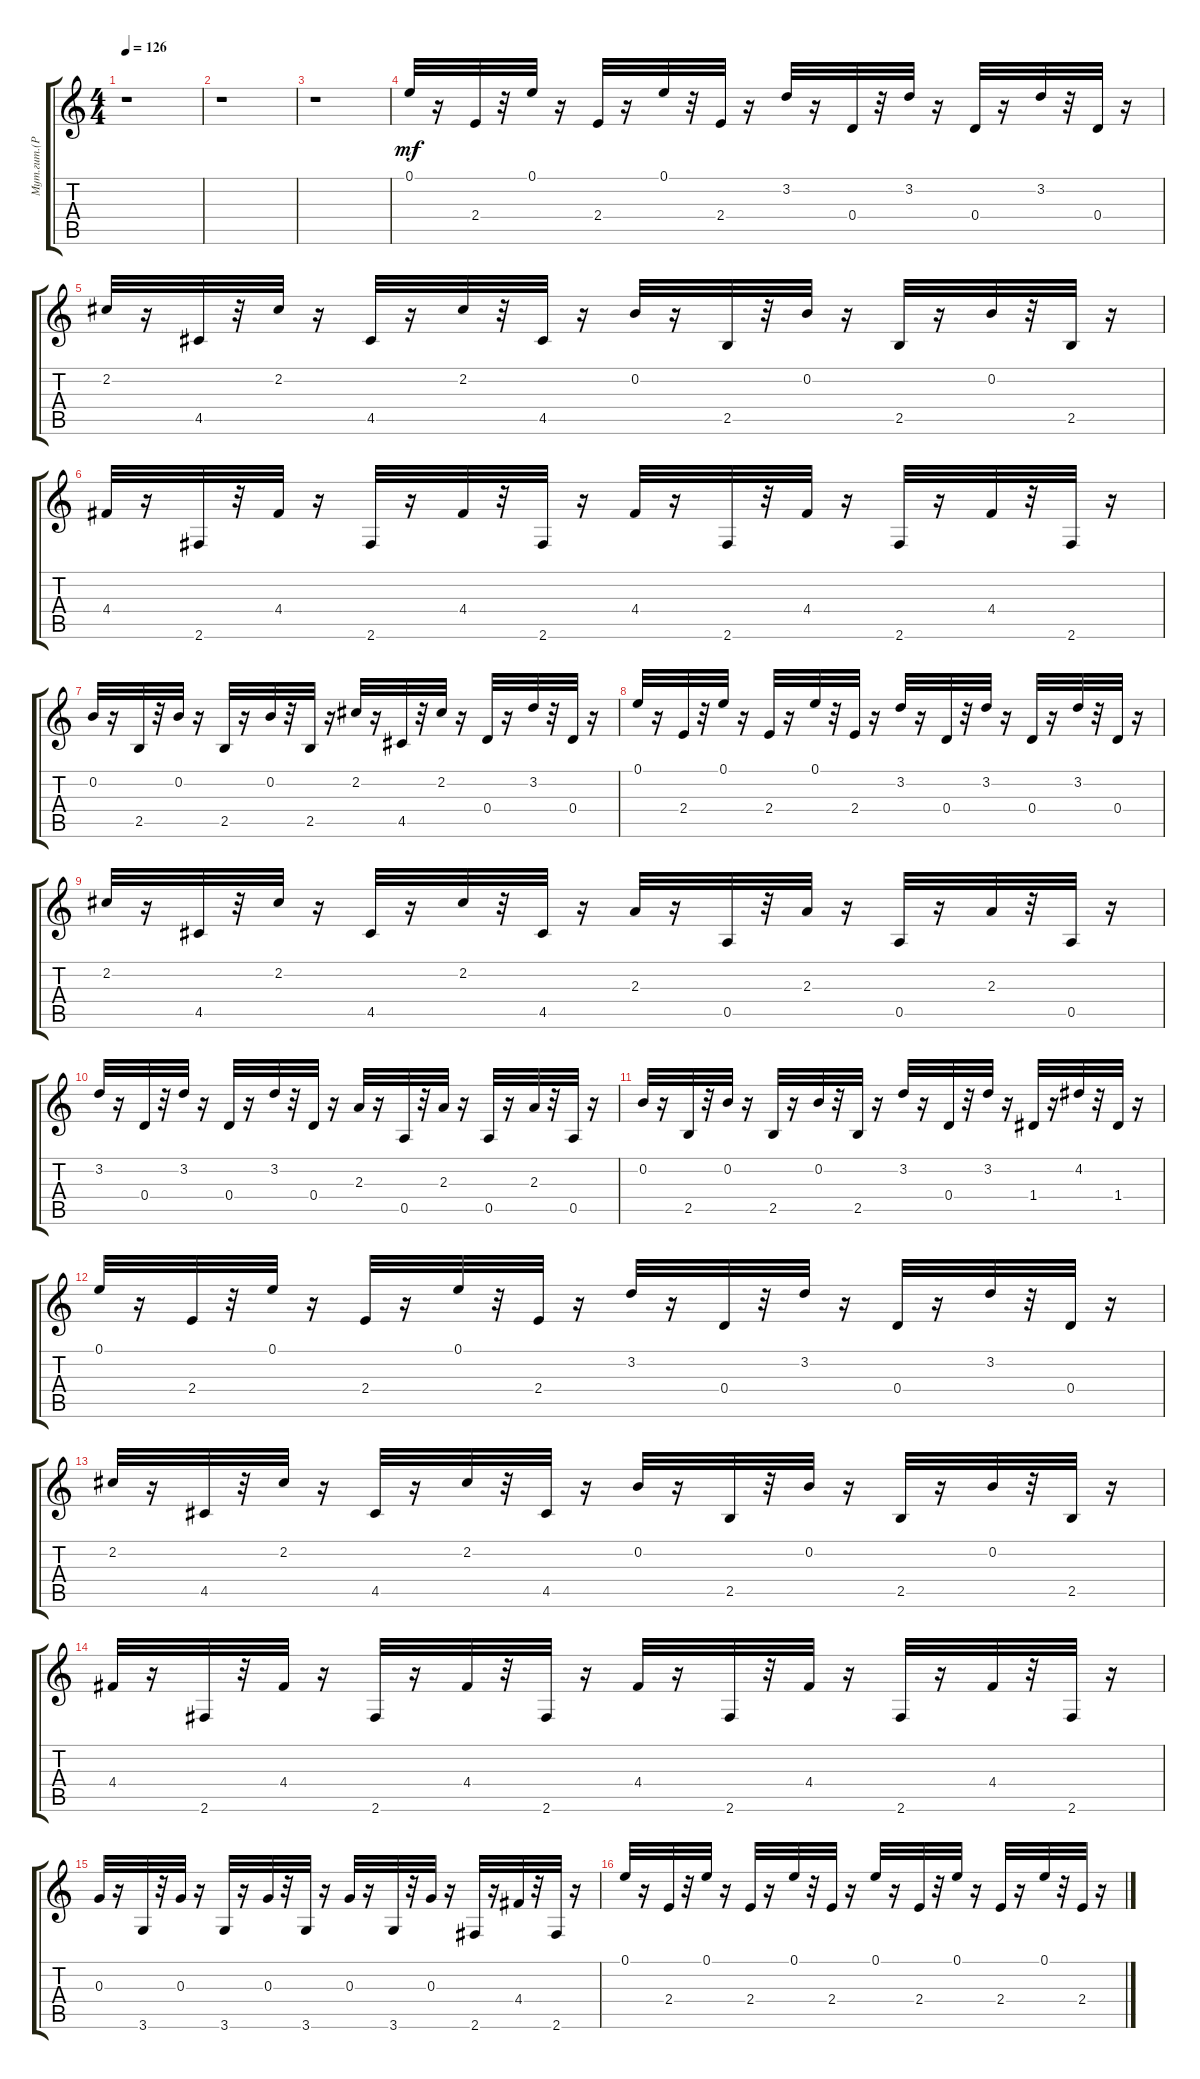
\track ("Мут.гит.(Р324)" "Мут.гит.(Р") {instrument electricguitarmuted}
\staff {score tabs}
\tuning (E4 B3 G3 D3 A2 E2) {hide}
\ts (4 4)
\tempo 126
\clef g2
\ks c
r.1{dy mf} |
r.1 |
r.1 |
0.1.32 r.16 2.4.32 r.32 0.1.32 r.16 2.4.32 r.16 0.1.32 r.32 2.4.32 r.16 3.2.32 r.16 0.4.32 r.32 3.2.32 r.16 0.4.32 r.16 3.2.32 r.32 0.4.32 r.16 |
2.2.32 r.16 4.5.32 r.32 2.2.32 r.16 4.5.32 r.16 2.2.32 r.32 4.5.32 r.16 0.2.32 r.16 2.5.32 r.32 0.2.32 r.16 2.5.32 r.16 0.2.32 r.32 2.5.32 r.16 |
4.4.32 r.16 2.6.32 r.32 4.4.32 r.16 2.6.32 r.16 4.4.32 r.32 2.6.32 r.16 4.4.32 r.16 2.6.32 r.32 4.4.32 r.16 2.6.32 r.16 4.4.32 r.32 2.6.32 r.16 |
0.2.32 r.16 2.5.32 r.32 0.2.32 r.16 2.5.32 r.16 0.2.32 r.32 2.5.32 r.16 2.2.32 r.16 4.5.32 r.32 2.2.32 r.16 0.4.32 r.16 3.2.32 r.32 0.4.32 r.16 |
0.1.32 r.16 2.4.32 r.32 0.1.32 r.16 2.4.32 r.16 0.1.32 r.32 2.4.32 r.16 3.2.32 r.16 0.4.32 r.32 3.2.32 r.16 0.4.32 r.16 3.2.32 r.32 0.4.32 r.16 |
2.2.32 r.16 4.5.32 r.32 2.2.32 r.16 4.5.32 r.16 2.2.32 r.32 4.5.32 r.16 2.3.32 r.16 0.5.32 r.32 2.3.32 r.16 0.5.32 r.16 2.3.32 r.32 0.5.32 r.16 |
3.2.32 r.16 0.4.32 r.32 3.2.32 r.16 0.4.32 r.16 3.2.32 r.32 0.4.32 r.16 2.3.32 r.16 0.5.32 r.32 2.3.32 r.16 0.5.32 r.16 2.3.32 r.32 0.5.32 r.16 |
0.2.32 r.16 2.5.32 r.32 0.2.32 r.16 2.5.32 r.16 0.2.32 r.32 2.5.32 r.16 3.2.32 r.16 0.4.32 r.32 3.2.32 r.16 1.4.32 r.16 4.2.32 r.32 1.4.32 r.16 |
0.1.32 r.16 2.4.32 r.32 0.1.32 r.16 2.4.32 r.16 0.1.32 r.32 2.4.32 r.16 3.2.32 r.16 0.4.32 r.32 3.2.32 r.16 0.4.32 r.16 3.2.32 r.32 0.4.32 r.16 |
2.2.32 r.16 4.5.32 r.32 2.2.32 r.16 4.5.32 r.16 2.2.32 r.32 4.5.32 r.16 0.2.32 r.16 2.5.32 r.32 0.2.32 r.16 2.5.32 r.16 0.2.32 r.32 2.5.32 r.16 |
4.4.32 r.16 2.6.32 r.32 4.4.32 r.16 2.6.32 r.16 4.4.32 r.32 2.6.32 r.16 4.4.32 r.16 2.6.32 r.32 4.4.32 r.16 2.6.32 r.16 4.4.32 r.32 2.6.32 r.16 |
0.3.32 r.16 3.6.32 r.32 0.3.32 r.16 3.6.32 r.16 0.3.32 r.32 3.6.32 r.16 0.3.32 r.16 3.6.32 r.32 0.3.32 r.16 2.6.32 r.16 4.4.32 r.32 2.6.32 r.16 |
0.1.32 r.16 2.4.32 r.32 0.1.32 r.16 2.4.32 r.16 0.1.32 r.32 2.4.32 r.16 0.1.32 r.16 2.4.32 r.32 0.1.32 r.16 2.4.32 r.16 0.1.32 r.32 2.4.32 r.16
